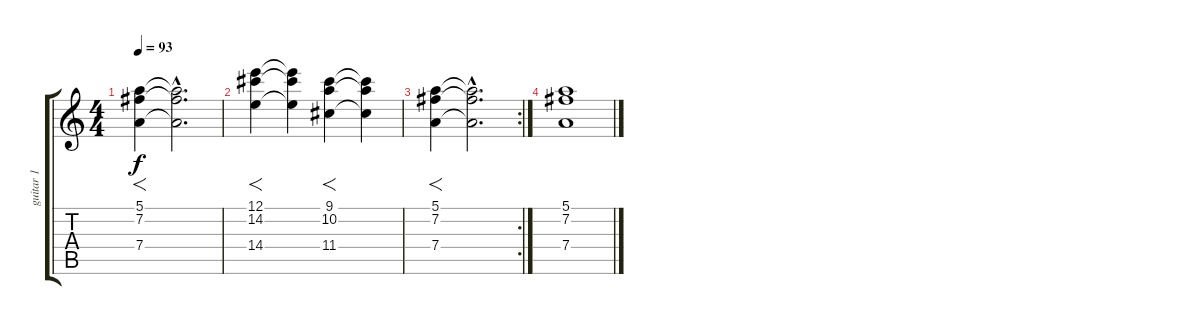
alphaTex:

\track ("guitar 1" "guitar 1") {instrument electricguitarclean}
\staff {score tabs}
\tuning (E4 B3 G3 D3 A2 E2) {hide}
\ts (4 4)
\tempo 93
\clef g2
\ks c
(5.1 7.2 7.4).4{f dy f} (5.1{hac t} 7.2{hac t} 7.4{hac t}).2{d} |
(12.1 14.2 14.4).4{f} (12.1{t} 14.2{t} 14.4{t}).4 (9.1 10.2 11.4).4{f} (9.1{t} 10.2{t} 11.4{t}).4 |
\rc 2
(5.1 7.2 7.4).4{f} (5.1{hac t} 7.2{hac t} 7.4{hac t}).2{d} |
(5.1 7.2 7.4).1
